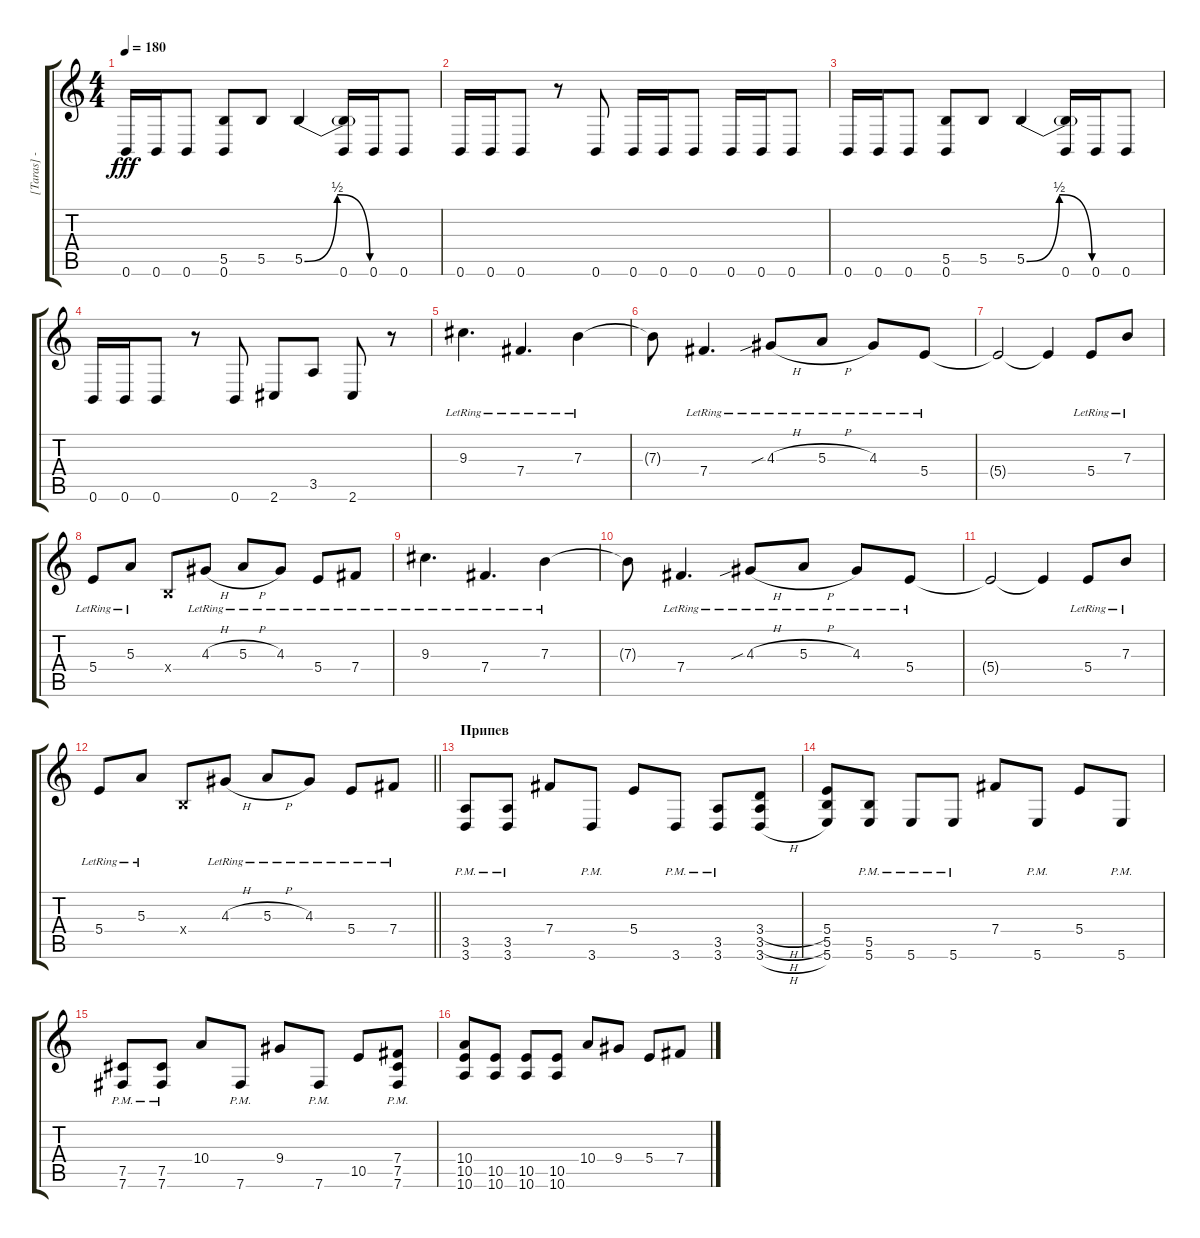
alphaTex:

\track ("[Taras] - Rhythm Guitar" "[Taras] - ") {instrument distortionguitar}
\staff {score tabs}
\tuning (Db4 Ab3 E3 B2 Gb2 B1) {hide}
\ts (4 4)
\tempo 180
\clef g2
\ks c
0.6.16{dy fff instrument distortionguitar} 0.6.16 0.6.8 (5.5 0.6).8 5.5.8 5.5{be (bendrelease 0 0 30 2 30 2 60 0)}.4 (5.5{t} 0.6).16 0.6.16 0.6.8 |
0.6.16 0.6.16 0.6.8 r.8 0.6.8 0.6.16 0.6.16 0.6.8 0.6.16 0.6.16 0.6.8 |
0.6.16 0.6.16 0.6.8 (5.5 0.6).8 5.5.8 5.5{be (bendrelease 0 0 30 2 30 2 60 0)}.4 (5.5{t} 0.6).16 0.6.16 0.6.8 |
0.6.16 0.6.16 0.6.8 r.8 0.6.8 2.6.8 3.5.8 2.6.8 r.8 |
9.3{lr}.4{d instrument acousticguitarnylon} 7.4{lr}.4{d} 7.3{lr}.4 |
7.3{t}.8 7.4{lr}.4{d} 4.3{sib h lr}.8 5.3{h lr}.8 4.3{lr}.8 5.4{lr}.8 |
5.4{t}.2 5.4{t}.4 5.4{lr}.8 7.3{lr}.8 |
5.4{lr}.8 5.3{lr}.8 0.4{x}.8 4.3{h lr}.8 5.3{h lr}.8 4.3{lr}.8 5.4{lr}.8 7.4{lr}.8 |
9.3{lr}.4{d} 7.4{lr}.4{d} 7.3{lr}.4 |
7.3{t}.8 7.4{lr}.4{d} 4.3{sib h lr}.8 5.3{h lr}.8 4.3{lr}.8 5.4{lr}.8 |
5.4{t}.2 5.4{t}.4 5.4{lr}.8 7.3{lr}.8 |
\barLineRight lightlight
5.4{lr}.8 5.3{lr}.8 0.4{x}.8 4.3{h lr}.8 5.3{h lr}.8 4.3{lr}.8 5.4{lr}.8 7.4{lr}.8 |
\section ("" "Припев")
(3.5{pm} 3.6{pm}).8{instrument distortionguitar} (3.5{pm} 3.6{pm}).8 7.4.8 3.6{pm}.8 5.4.8 3.6{pm}.8 (3.5{pm} 3.6{pm}).8 (3.4{h} 3.5{h} 3.6{h}).8 |
(5.4 5.5 5.6).8 (5.5{pm} 5.6{pm}).8 5.6{pm}.8 5.6{pm}.8 7.4.8 5.6{pm}.8 5.4.8 5.6{pm}.8 |
(7.5{pm} 7.6{pm}).8 (7.5{pm} 7.6{pm}).8 10.4.8 7.6{pm}.8 9.4.8 7.6{pm}.8 10.5.8 (7.4 7.5 7.6{pm}).8 |
(10.4 10.5 10.6).8 (10.5 10.6).8 (10.5 10.6).8 (10.5 10.6).8 10.4.8 9.4.8 5.4.8 7.4.8
